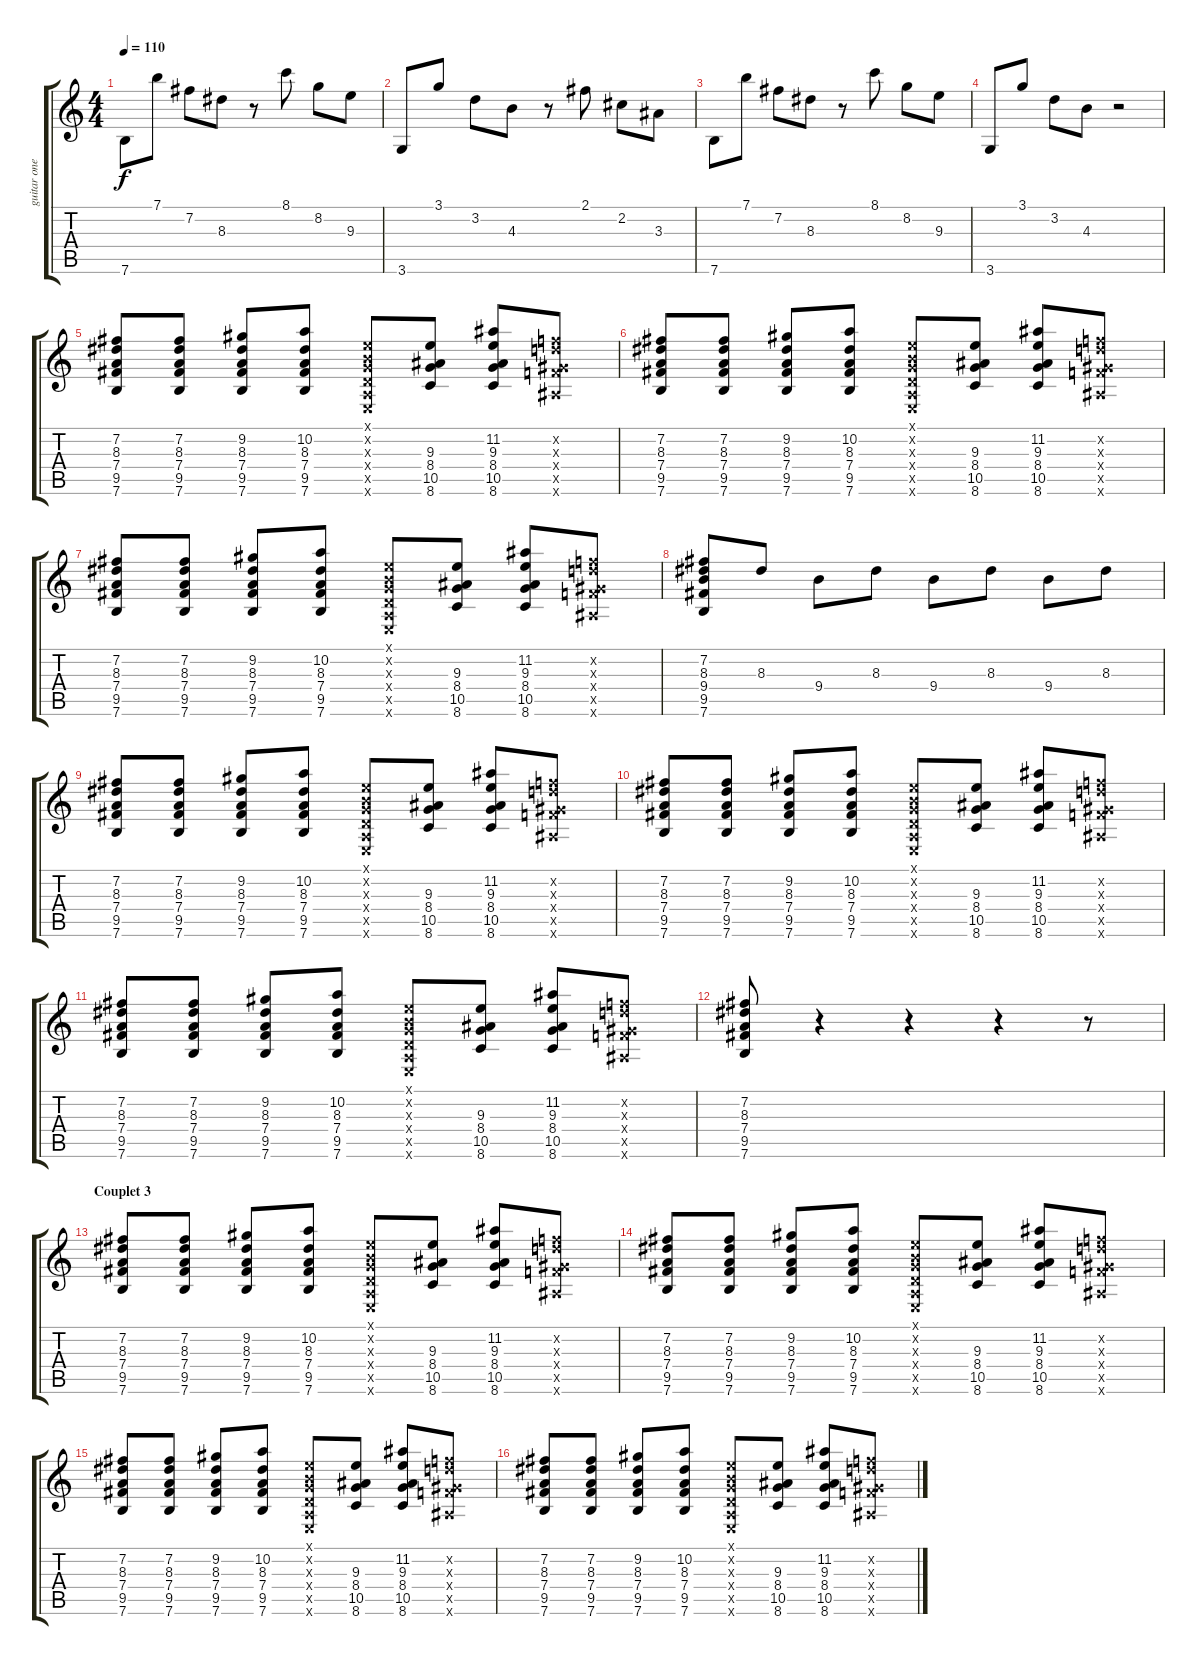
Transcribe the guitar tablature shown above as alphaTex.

\track ("guitar one" "guitar one") {instrument overdrivenguitar}
\staff {score tabs}
\tuning (E4 B3 G3 D3 A2 E2) {hide}
\ts (4 4)
\tempo 110
\clef g2
\ks c
7.6.8{dy f volume 10} 7.1.8 7.2.8 8.3.8 r.8 8.1.8 8.2.8 9.3.8 |
3.6.8 3.1.8 3.2.8 4.3.8 r.8 2.1.8 2.2.8 3.3.8 |
7.6.8{volume 10} 7.1.8 7.2.8 8.3.8 r.8 8.1.8 8.2.8 9.3.8 |
3.6.8 3.1.8 3.2.8 4.3.8 r.2 |
(7.2 8.3 7.4 9.5 7.6).8 (7.2 8.3 7.4 9.5 7.6).8 (9.2 8.3 7.4 9.5 7.6).8 (10.2 8.3 7.4 9.5 7.6).8 (0.1{x} 0.2{x} 0.3{x} 0.4{x} 0.5{x} 0.6{x}).8 (9.3 8.4 10.5 8.6).8 (11.2 9.3 8.4 10.5 8.6).8 (6.2{x} 7.3{x} 6.4{x} 8.5{x} 6.6{x}).8 |
(7.2 8.3 7.4 9.5 7.6).8 (7.2 8.3 7.4 9.5 7.6).8 (9.2 8.3 7.4 9.5 7.6).8 (10.2 8.3 7.4 9.5 7.6).8 (0.1{x} 0.2{x} 0.3{x} 0.4{x} 0.5{x} 0.6{x}).8 (9.3 8.4 10.5 8.6).8 (11.2 9.3 8.4 10.5 8.6).8 (6.2{x} 7.3{x} 6.4{x} 8.5{x} 6.6{x}).8 |
(7.2 8.3 7.4 9.5 7.6).8 (7.2 8.3 7.4 9.5 7.6).8 (9.2 8.3 7.4 9.5 7.6).8 (10.2 8.3 7.4 9.5 7.6).8 (0.1{x} 0.2{x} 0.3{x} 0.4{x} 0.5{x} 0.6{x}).8 (9.3 8.4 10.5 8.6).8 (11.2 9.3 8.4 10.5 8.6).8 (6.2{x} 7.3{x} 6.4{x} 8.5{x} 6.6{x}).8 |
(7.2 8.3 9.4 9.5 7.6).8 8.3.8 9.4.8 8.3.8 9.4.8 8.3.8 9.4.8 8.3.8 |
(7.2 8.3 7.4 9.5 7.6).8 (7.2 8.3 7.4 9.5 7.6).8 (9.2 8.3 7.4 9.5 7.6).8 (10.2 8.3 7.4 9.5 7.6).8 (0.1{x} 0.2{x} 0.3{x} 0.4{x} 0.5{x} 0.6{x}).8 (9.3 8.4 10.5 8.6).8 (11.2 9.3 8.4 10.5 8.6).8 (6.2{x} 7.3{x} 6.4{x} 8.5{x} 6.6{x}).8 |
(7.2 8.3 7.4 9.5 7.6).8 (7.2 8.3 7.4 9.5 7.6).8 (9.2 8.3 7.4 9.5 7.6).8 (10.2 8.3 7.4 9.5 7.6).8 (0.1{x} 0.2{x} 0.3{x} 0.4{x} 0.5{x} 0.6{x}).8 (9.3 8.4 10.5 8.6).8 (11.2 9.3 8.4 10.5 8.6).8 (6.2{x} 7.3{x} 6.4{x} 8.5{x} 6.6{x}).8 |
(7.2 8.3 7.4 9.5 7.6).8 (7.2 8.3 7.4 9.5 7.6).8 (9.2 8.3 7.4 9.5 7.6).8 (10.2 8.3 7.4 9.5 7.6).8 (0.1{x} 0.2{x} 0.3{x} 0.4{x} 0.5{x} 0.6{x}).8 (9.3 8.4 10.5 8.6).8 (11.2 9.3 8.4 10.5 8.6).8 (6.2{x} 7.3{x} 6.4{x} 8.5{x} 6.6{x}).8 |
(7.2 8.3 7.4 9.5 7.6).8 r.4 r.4 r.4 r.8 |
\section ("" "Couplet 3")
(7.2 8.3 7.4 9.5 7.6).8 (7.2 8.3 7.4 9.5 7.6).8 (9.2 8.3 7.4 9.5 7.6).8 (10.2 8.3 7.4 9.5 7.6).8 (0.1{x} 0.2{x} 0.3{x} 0.4{x} 0.5{x} 0.6{x}).8 (9.3 8.4 10.5 8.6).8 (11.2 9.3 8.4 10.5 8.6).8 (6.2{x} 7.3{x} 6.4{x} 8.5{x} 6.6{x}).8 |
(7.2 8.3 7.4 9.5 7.6).8 (7.2 8.3 7.4 9.5 7.6).8 (9.2 8.3 7.4 9.5 7.6).8 (10.2 8.3 7.4 9.5 7.6).8 (0.1{x} 0.2{x} 0.3{x} 0.4{x} 0.5{x} 0.6{x}).8 (9.3 8.4 10.5 8.6).8 (11.2 9.3 8.4 10.5 8.6).8 (6.2{x} 7.3{x} 6.4{x} 8.5{x} 6.6{x}).8 |
(7.2 8.3 7.4 9.5 7.6).8 (7.2 8.3 7.4 9.5 7.6).8 (9.2 8.3 7.4 9.5 7.6).8 (10.2 8.3 7.4 9.5 7.6).8 (0.1{x} 0.2{x} 0.3{x} 0.4{x} 0.5{x} 0.6{x}).8 (9.3 8.4 10.5 8.6).8 (11.2 9.3 8.4 10.5 8.6).8 (6.2{x} 7.3{x} 6.4{x} 8.5{x} 6.6{x}).8 |
(7.2 8.3 7.4 9.5 7.6).8 (7.2 8.3 7.4 9.5 7.6).8 (9.2 8.3 7.4 9.5 7.6).8 (10.2 8.3 7.4 9.5 7.6).8 (0.1{x} 0.2{x} 0.3{x} 0.4{x} 0.5{x} 0.6{x}).8 (9.3 8.4 10.5 8.6).8 (11.2 9.3 8.4 10.5 8.6).8 (6.2{x} 7.3{x} 6.4{x} 8.5{x} 6.6{x}).8
